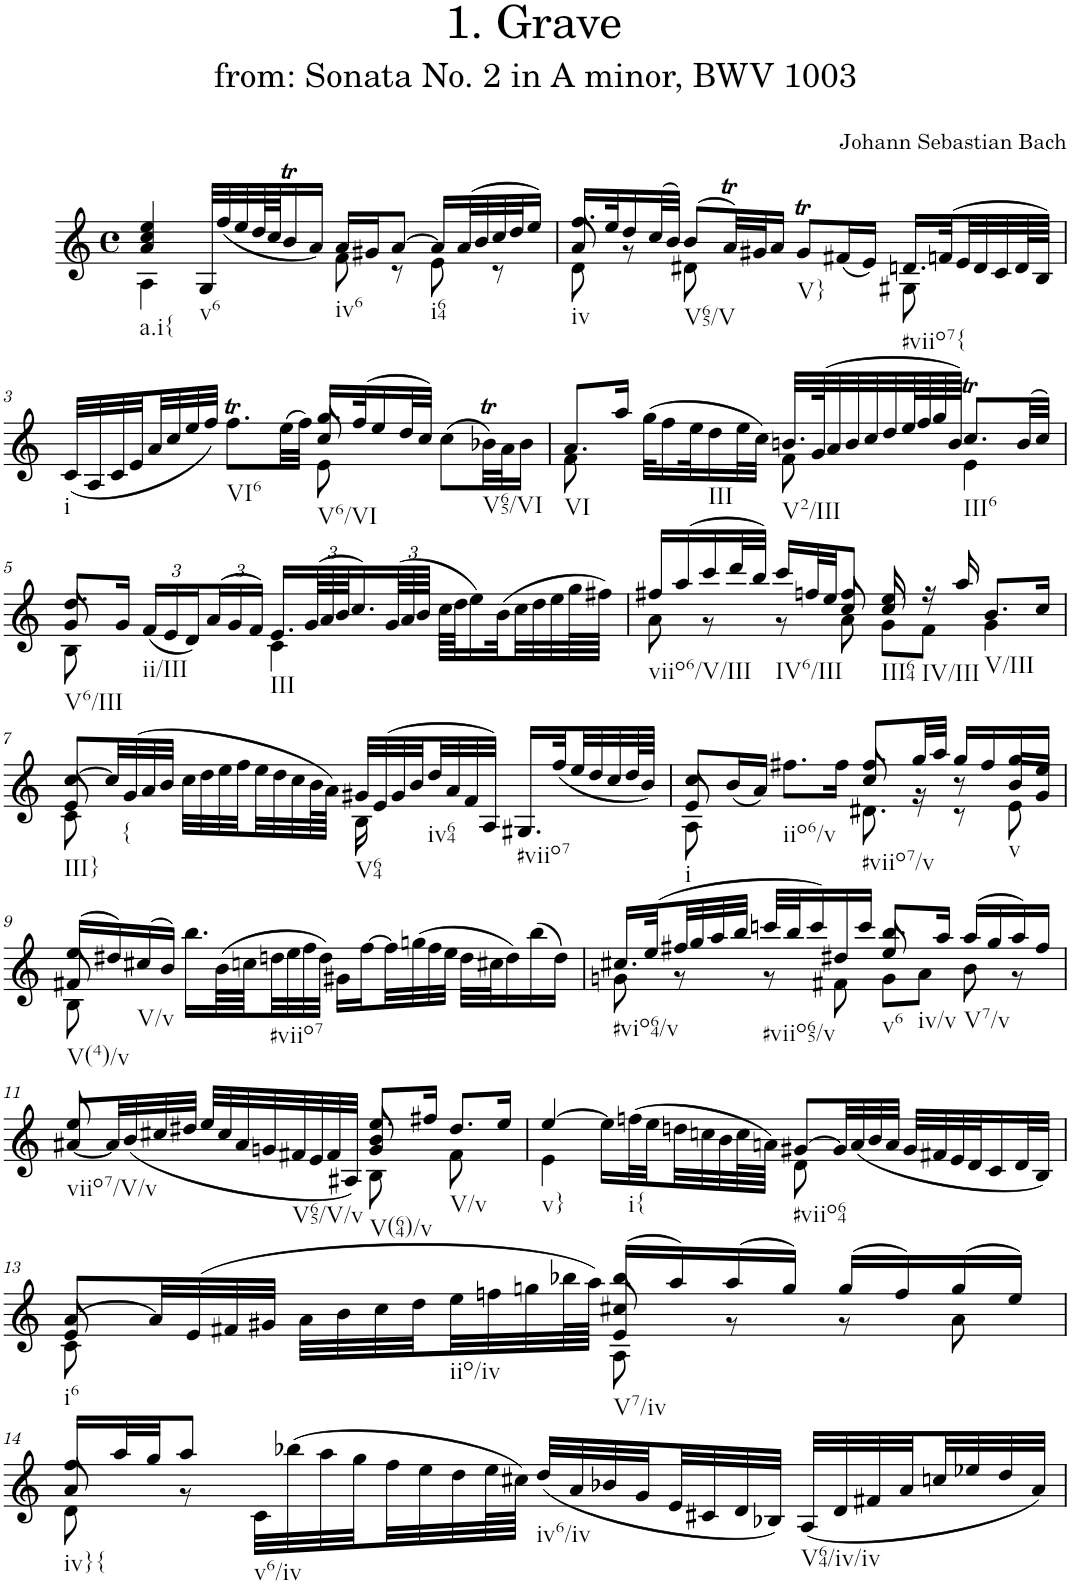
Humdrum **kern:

**kern
*part1
*staff1
*I"Violin
*I'Vln.
*clefG2
*k[]
*M4/4
*met(c)
=1
*^
!LO:TX:b:t=a.i{	!
4a/ 4cc/ 4ee/	4A\
!LO:TX:b:t=v6	!
32G/LLL	4ryy
(32ff/	.
32ee/	.
64dd/L	.
64cc/JJ	.
16bt/	.
16a/JJ)	.
!LO:TX:b:t=iv6	!
16a/LL	8f\
16g#X/J	.
[8a/J	8r
!LO:TX:b:t=i64	!
16a/LL]	8e\
(32a/L	.
32b/	.
32cc/	8r
32dd/J	.
16ee/JJ)	.
=2	=2
*	*^
!LO:TX:b:t=iv	!	!
16.ff/LL	8d\	8a/
32ee/K	.	.
16dd/	8r	2..ryy
(32cc/L	.	.
32b/JJJ)	.	.
!LO:TX:b:t=V65/V	!	!
(8b/L	8d#X\	.
32aT/LL)	4.ryy	.
32g#X/J	.	.
16a/JJ	.	.
!LO:TX:b:t=V}	!	!
8g#t/L	.	.
(16f#X/L	.	.
16e/JJ)	.	.
!LO:TX:b:t=#viio7{	!	!
16.dn/LL	8G#X\	.
(32fn/L	.	.
32e/	8ryy	.
32d/	.	.
32c/	.	.
64d/L	.	.
64B/JJJJ)	.	.
!!LO:LB:g=z	!!	!!
=3	=3	=3
!LO:TX:b:t=i	!	!
(32c/LLL	2ryy	2ryy
32A/	.	.
32c/	.	.
32e/	.	.
32a/	.	.
32cc/	.	.
32ee/	.	.
32ff/JJJ)	.	.
!LO:TX:b:t=VI6	!	!
8.ffT\L	.	.
(32ee\LL	.	.
32ff\JJJ)	.	.
!LO:TX:b:t=V6/VI	!	!
16.gg/LL	8e\	8cc/
(32ff/K	.	.
16ee/	4.ryy	4.ryy
32dd/L	.	.
32cc/JJJ)	.	.
(8cc\L	.	.
!LO:TX:b:t=V65/VI	!	!
32b-XT\LL)	.	.
32a\J	.	.
16b-\JJ	.	.
*	*v	*v
=4	=4
!LO:TX:b:t=VI	!
8.a/L	8f\
.	4.ryy
16aa/Jk	.
(32gg\KLL	.
16ff\	.
32ee\K	.
!LO:TX:b:t=III	!
16dd\	.
32ee\L	.
32cc\JJJ)	.
!LO:TX:b:t=V2/III	!
32.bn/LLL	8f\
(64g/K	.
32a/	.
32b/	.
32cc/	8ryy
32dd/	.
64ee/L	.
64ff/	.
64gg/	.
64b/JJJJ)	.
!LO:TX:b:t=III6	!
8.ccT/L	4e\
(32b/LL	.
32cc/JJJ)	.
!!LO:LB:g=z	!!
=5	=5
*	*^
!LO:TX:b:t=V6/III	!	!
8.dd/L	8B\	8g/
.	4.ryy	2..ryy
16g/Jk	.	.
*Xbrackettup	*	*
!LO:TX:b:t=ii/III	!	!
(24f/LL	.	.
24e/	.	.
24d/)	.	.
(24a/	.	.
24g/	.	.
24f/JJ)	.	.
!LO:TX:b:t=III	!	!
16.e/LL	4c\	.
(96g/LL	.	.
96a/	.	.
96b/JJ	.	.
16.cc/)	.	.
(96g/LL	.	.
96a/	.	.
96b/JJJJ	.	.
64cc\LLLL	4ryy	.
64dd\JJ	.	.
16ee\)	.	.
(32b\L	.	.
32cc\	.	.
32dd\	.	.
32ee\	.	.
64gg\L	.	.
64ff#X\JJJJ)	.	.
=6	=6	=6
!LO:TX:b:t=viio6/V/III	!	!
16ff#X/LL	8a\	4.ryy
(16aa/	.	.
16ccc/	8r	.
32ddd/L	.	.
32bb/JJJ)	.	.
!LO:TX:b:t=IV6/III	!	!
16ccc/LL	8r	.
32ffn/L	.	.
32ee/JJ	.	.
8ff/J	8a\	8cc/
!LO:TX:b:t=III64	!	!
8ee/	8g\L	8cc/
!LO:TX:b:t=IV/III	!	!
16r	8f\J	4.ryy
16aa/	.	.
!LO:TX:b:t=V/III	!	!
8.b/L	4g\	.
16cc/Jk	.	.
!!LO:LB:g=z	!!	!!
=7	=7	=7
!LO:TX:b:t=III}	!	!
[8cc/L	8c\	8e/
32cc/LL]	4.ryy	2..ryy
!LO:TX:b:t={	!	!
(>32g/	.	.
32a/	.	.
32b/JJJ	.	.
32cc\LLL	.	.
32dd\	.	.
32ee\	.	.
32ff\	.	.
32ee\	.	.
32dd\	.	.
32cc\	.	.
64b\L	.	.
64a\JJJJ)	.	.
!LO:TX:b:t=V64	!	!
32g#X/LLL	16B\	.
(32e/	.	.
32g#/	4..ryy	.
32b/	.	.
!LO:TX:b:t=iv64	!	!
32dd/	.	.
32a/	.	.
32f/	.	.
32A/JJJ)	.	.
!LO:TX:b:t=#viio7	!	!
16.G#X/LL	.	.
(32ff/L	.	.
32ee/	.	.
32dd/	.	.
32cc/	.	.
64dd/L	.	.
64b/JJJJ)	.	.
=8	=8	=8
!LO:TX:b:t=i	!	!
8cc/L	8A\	8e/
(16b/L	4.ryy	4.ryy
16a/JJ)	.	.
!LO:TX:b:t=iio6/v	!	!
8.ff#X\L	.	.
16ff#\Jk	.	.
!LO:TX:b:t=#viio7/v	!	!
8.ff#/L	8.d#X\	8cc/
.	.	8ryy
32gg/LL	16r	.
32aa/JJJ	.	.
16gg/LL	8r	8r
16ff#/	.	.
!LO:TX:b:t=v	!	!
16gg/	8e\	16b/LL
16ee/JJ	.	16g/JJ
!!LO:LB:g=z	!!	!!
=9	=9	=9
!LO:TX:b:t=V(4)/v	!	!
(16ee/LL	8B\	8f#X/
16dd#X/)	.	.
!LO:TX:b:t=V/v	!	!
(>16cc#X/	2..ryy	2..ryy
16b/JJ)	.	.
16.bb\LL	.	.
(64b\LL	.	.
64ccn\J	.	.
!LO:TX:b:t=#viio7	!	!
32ddn\	.	.
32ee\	.	.
32ff\	.	.
32dd\JJJ)	.	.
16g#X\LL	.	.
[16ff\	.	.
32ff\L]	.	.
(32ggn\	.	.
32ff\	.	.
32ee\JJJ	.	.
32dd\LLL	.	.
32cc#X\J	.	.
16dd\)	.	.
(16bb\	.	.
16dd\JJ)	.	.
=10	=10	=10
!LO:TX:b:t=#vio64/v	!	!
16.cc#X/LL	8gn\	2ryy
(32ee/L	.	.
32ff#X/	8r	.
32gg/	.	.
32aa/	.	.
32bb/JJJ	.	.
!LO:TX:b:t=#viio65/v	!	!
32cccn/LLL	8r	.
32bb/J	.	.
16ccc/)	.	.
16dd#X/	8f#X\	.
16ccc/JJ	.	.
!LO:TX:b:t=v6	!	!
!LO:TX:b:t=iv/v	!	!
8.bb/L	8g\L	8ee/
.	8a\J	4.ryy
16aa/Jk	.	.
!LO:TX:b:t=V7/v	!	!
(16aa/LL	8b\	.
16gg/	.	.
16aa/)	8r	.
16ff#/JJ	.	.
!!LO:LB:g=z	!!	!!
=11	=11	=11
!LO:TX:b:t=viio7/V/v	!	!
[<8a#X/L	2ryy	8ee/
32a#/LL]	.	4.ryy
(32b/	.	.
32cc#X/	.	.
32dd#X/JJJ	.	.
32ee/LLL	.	.
32cc#/	.	.
32a#/	.	.
32gn/	.	.
!LO:TX:b:t=V65/V/v	!	!
32f#X/	.	.
32e/	.	.
32f#/	.	.
32A#X/JJJ)	.	.
!LO:TX:b:t=V(64)/v	!	!
8.ee/L	8B\	8g/ 8b/
.	8ryy	4.ryy
16ff#X/Jk	.	.
!LO:TX:b:t=V/v	!	!
8.dd#/L	8f#\	.
.	8ryy	.
16ee/Jk	.	.
*	*v	*v
=12	=12
!LO:TX:b:t=v}	!
[4ee/	4e\
16ee\LL]	4ryy
!LO:TX:b:t=i{	!
(32ffn\L	.
32ee\	.
32ddn\	.
32ccn\	.
32b\	.
64cc\L	.
64an\JJJJ)	.
!LO:TX:b:t=#viio64	!
[8g#X/L	8d\
32g#/LL]	4.ryy
(32a/	.
32b/	.
32a/JJJ	.
32g#/LLL	.
32f#X/	.
32e/	.
32d/J	.
16c/	.
32d/L	.
32B/JJJ)	.
!!LO:LB:g=z	!!
=13	=13
*	*^
!LO:TX:b:t=i6	!	!
[8a/L	8c\	8e/
32a/LL]	4.ryy	4.ryy
(32e/	.	.
32f#X/	.	.
32g#X/JJJ	.	.
32a\LLL	.	.
32b\	.	.
32cc\	.	.
32dd\	.	.
!LO:TX:b:t=iio/iv	!	!
32ee\	.	.
32ffn\	.	.
32ggn\	.	.
64bb-X\L	.	.
64aa\JJJJ)	.	.
!LO:TX:b:t=V7/iv	!	!
(16bb-/LL	8A\	8e/ 8cc#X/
16aa/)	.	.
(16aa/	8r	4.ryy
16gg/JJ)	.	.
(16gg/LL	8r	.
16ff/)	.	.
(16gg/	8a\	.
16ee/JJ)	.	.
!!LO:LB:g=z	!!	!!
=14	=14	=14
!LO:TX:b:t=iv}{	!	!
16ff/LL	8d\	8a/
32aa/L	.	.
32gg/JJ	.	.
8aa/J	8r	2..ryy
!LO:TX:b:t=v6/iv	!	!
32c\LLL	2.ryy	.
(32bb-X\	.	.
32aa\	.	.
32gg\	.	.
32ff\	.	.
32ee\	.	.
32dd\	.	.
64ee\L	.	.
64cc#X\JJJJ)	.	.
!LO:TX:b:t=iv6/iv	!	!
(32dd/LLL	.	.
32a/	.	.
32b-X/	.	.
32g/	.	.
32e/	.	.
32c#X/	.	.
32d/	.	.
32B-X/JJJ)	.	.
!LO:TX:b:t=V64/iv/iv	!	!
(32A/LLL	.	.
32d/	.	.
32f#X/	.	.
32a/	.	.
32ccn/	.	.
32ee-X/	.	.
32dd/	.	.
32a/JJJ)	.	.
*v	*v	*v
=
*-
